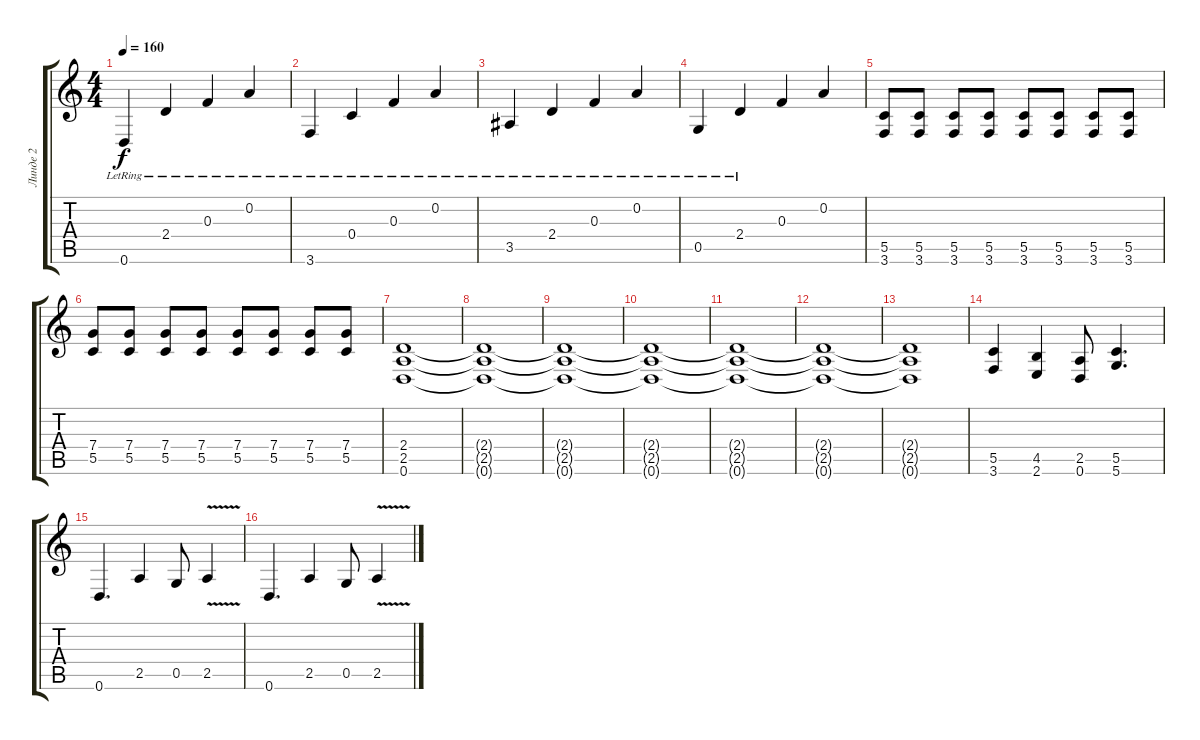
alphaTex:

\track ("Линде 2" "Линде 2") {instrument distortionguitar}
\staff {score tabs}
\tuning (D4 A3 F3 C3 G2 D2) {hide}
\ts (4 4)
\tempo 160
\clef g2
\ks c
0.6{lr}.4{dy f} 2.4{lr}.4 0.3{lr}.4 0.2{lr}.4 |
3.6{lr}.4 0.4{lr}.4 0.3{lr}.4 0.2{lr}.4 |
3.5{lr}.4 2.4{lr}.4 0.3{lr}.4 0.2{lr}.4 |
0.5{lr}.4 2.4{lr}.4 0.3.4 0.2.4 |
(5.5 3.6).8{instrument distortionguitar} (5.5 3.6).8 (5.5 3.6).8 (5.5 3.6).8 (5.5 3.6).8 (5.5 3.6).8 (5.5 3.6).8 (5.5 3.6).8 |
(7.4 5.5).8 (7.4 5.5).8 (7.4 5.5).8 (7.4 5.5).8 (7.4 5.5).8 (7.4 5.5).8 (7.4 5.5).8 (7.4 5.5).8 |
(2.4 2.5 0.6).1 |
(2.4{t} 2.5{t} 0.6{t}).1 |
(2.4{t} 2.5{t} 0.6{t}).1 |
(2.4{t} 2.5{t} 0.6{t}).1 |
(2.4{t} 2.5{t} 0.6{t}).1 |
(2.4{t} 2.5{t} 0.6{t}).1 |
(2.4{t} 2.5{t} 0.6{t}).1 |
(5.5 3.6).4 (4.5 2.6).4 (2.5 0.6).8 (5.5 5.6).4{d} |
0.6.4{d} 2.5.4 0.5.8 2.5{v}.4 |
0.6.4{d} 2.5.4 0.5.8 2.5{v}.4
